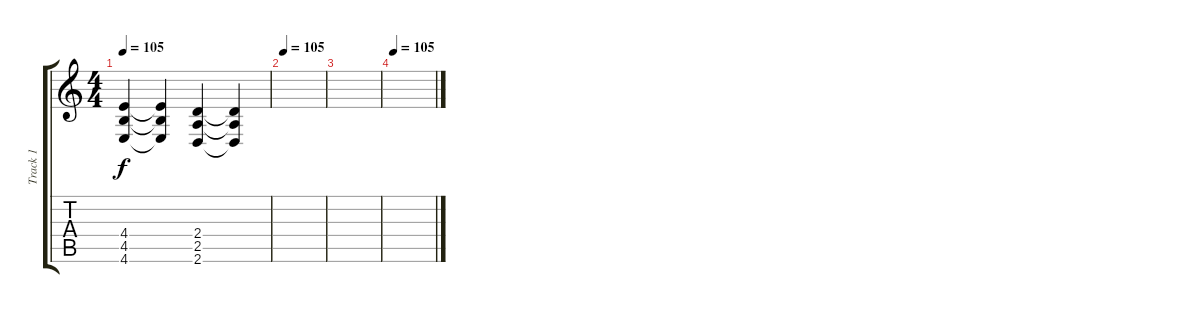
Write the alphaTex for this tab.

\track ("Track 1" "Track 1") {instrument distortionguitar}
\staff {score tabs}
\tuning (D4 A3 F3 C3 G2 C2) {hide}
\ts (4 4)
\tempo 105
\clef g2
\ks c
(4.4 4.5 4.6).4{dy f} (4.4{t} 4.5{t} 4.6{t}).4 (2.4 2.5 2.6).4 (2.4{t} 2.5{t} 2.6{t}).4 |
\tempo 105
|
|
\tempo 105
